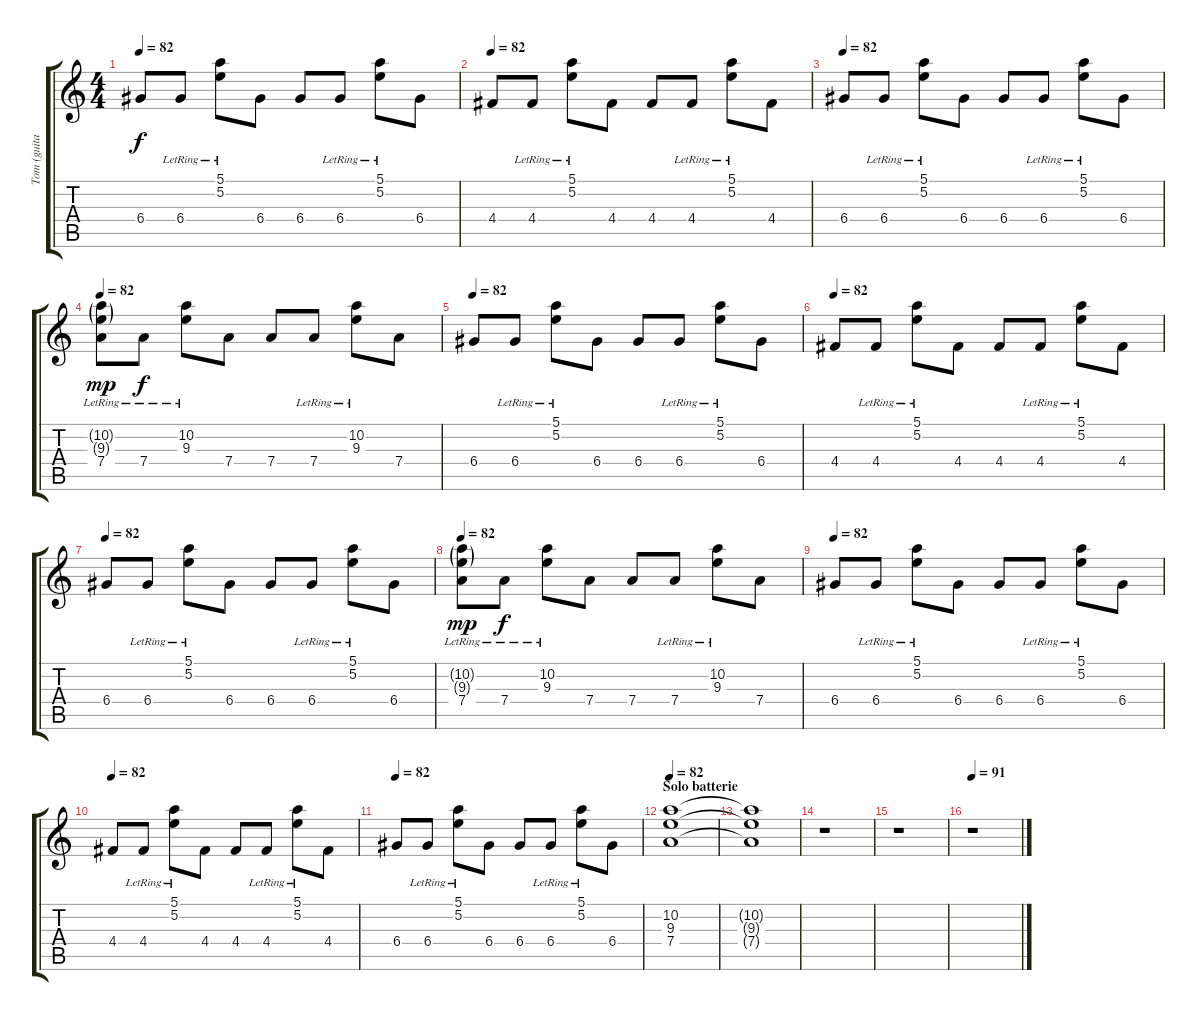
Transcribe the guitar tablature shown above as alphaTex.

\track ("Tom (guitare)" "Tom (guita") {instrument distortionguitar}
\staff {score tabs}
\tuning (E4 B3 G3 D3 A2 E2) {hide}
\ts (4 4)
\tempo 82
\clef g2
\ks c
6.4.8{dy f} 6.4{lr}.8 (5.1{lr} 5.2{lr}).8 6.4.8 6.4.8 6.4{lr}.8 (5.1{lr} 5.2{lr}).8 6.4.8 |
\tempo 82
4.4.8 4.4{lr}.8 (5.1{lr} 5.2{lr}).8 4.4.8 4.4.8 4.4{lr}.8 (5.1{lr} 5.2{lr}).8 4.4.8 |
\tempo 82
6.4.8 6.4{lr}.8 (5.1{lr} 5.2{lr}).8 6.4.8 6.4.8 6.4{lr}.8 (5.1{lr} 5.2{lr}).8 6.4.8 |
\tempo 82
(10.2{g lr} 9.3{g lr} 7.4).8{dy mp} 7.4{lr}.8{dy f} (10.2{lr} 9.3{lr}).8 7.4.8 7.4.8 7.4{lr}.8 (10.2{lr} 9.3{lr}).8 7.4.8 |
\tempo 82
6.4.8 6.4{lr}.8 (5.1{lr} 5.2{lr}).8 6.4.8 6.4.8 6.4{lr}.8 (5.1{lr} 5.2{lr}).8 6.4.8 |
\tempo 82
4.4.8 4.4{lr}.8 (5.1{lr} 5.2{lr}).8 4.4.8 4.4.8 4.4{lr}.8 (5.1{lr} 5.2{lr}).8 4.4.8 |
\tempo 82
6.4.8 6.4{lr}.8 (5.1{lr} 5.2{lr}).8 6.4.8 6.4.8 6.4{lr}.8 (5.1{lr} 5.2{lr}).8 6.4.8 |
\tempo 82
(10.2{g lr} 9.3{g lr} 7.4).8{dy mp} 7.4{lr}.8{dy f} (10.2{lr} 9.3{lr}).8 7.4.8 7.4.8 7.4{lr}.8 (10.2{lr} 9.3{lr}).8 7.4.8 |
\tempo 82
6.4.8 6.4{lr}.8 (5.1{lr} 5.2{lr}).8 6.4.8 6.4.8 6.4{lr}.8 (5.1{lr} 5.2{lr}).8 6.4.8 |
\tempo 82
4.4.8 4.4{lr}.8 (5.1{lr} 5.2{lr}).8 4.4.8 4.4.8 4.4{lr}.8 (5.1{lr} 5.2{lr}).8 4.4.8 |
\tempo 82
6.4.8 6.4{lr}.8 (5.1{lr} 5.2{lr}).8 6.4.8 6.4.8 6.4{lr}.8 (5.1{lr} 5.2{lr}).8 6.4.8 |
\section ("" "Solo batterie")
\tempo 82
(10.2 9.3 7.4).1{volume 0} |
(10.2{t} 9.3{t} 7.4{t}).1 |
r.1 |
r.1 |
\tempo 91
r.1{volume 10}
